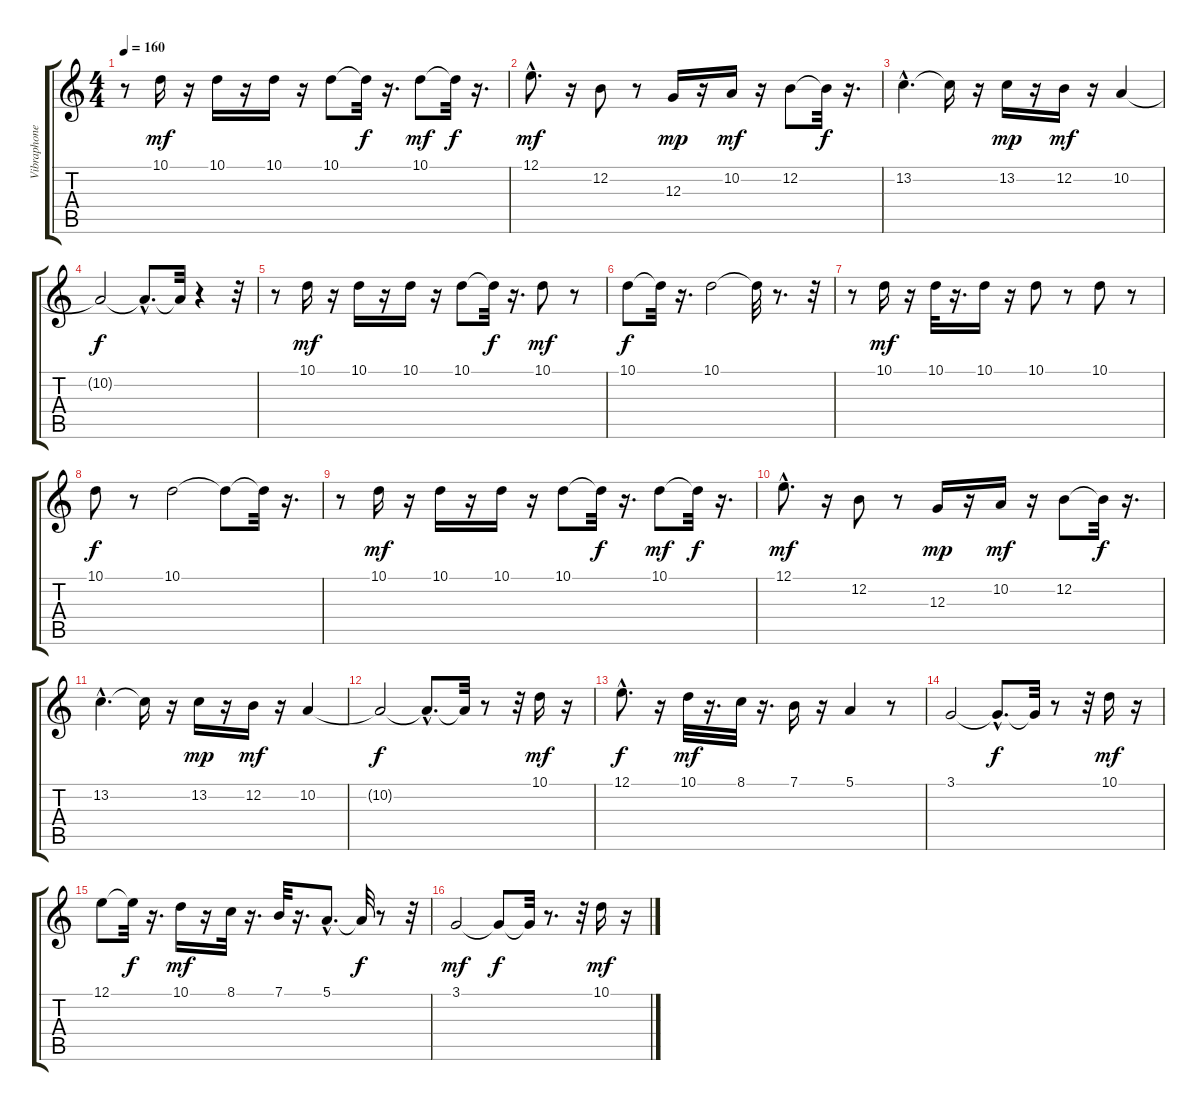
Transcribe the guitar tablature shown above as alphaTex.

\track ("Vibraphone" "Vibraphone") {instrument vibraphone}
\staff {score tabs}
\tuning (E4 B3 G3 D3 A2 E2) {hide}
\ts (4 4)
\tempo 160
\clef g2
\ks c
r.8{dy f} 10.1.16{dy mf} r.16 10.1.16 r.16 10.1.16 r.16 10.1.8 10.1{t}.32{dy f} r.16{d} 10.1.8{dy mf} 10.1{t}.32{dy f} r.16{d} |
12.1{hac}.8{d dy mf} r.16 12.2.8 r.8 12.3.16{dy mp} r.16 10.2.16{dy mf} r.16 12.2.8 12.2{t}.32{dy f} r.16{d} |
13.2{hac}.4{d} 13.2{t}.16 r.16 13.2.16{dy mp} r.16 12.2.16{dy mf} r.16 10.2.4 |
10.2{t}.2{dy f} 10.2{hac t}.8{d} 10.2{t}.32 r.4 r.32 |
r.8 10.1.16{dy mf} r.16 10.1.16 r.16 10.1.16 r.16 10.1.8 10.1{t}.32{dy f} r.16{d} 10.1.8{dy mf} r.8 |
10.1.8{dy f} 10.1{t}.32 r.16{d} 10.1.2 10.1{t}.32 r.8{d} r.32 |
r.8 10.1.16{dy mf} r.16 10.1.32 r.16{d} 10.1.16 r.16 10.1.8 r.8 10.1.8 r.8 |
10.1.8{dy f} r.8 10.1.2 10.1{t}.8 10.1{t}.32 r.16{d} |
r.8 10.1.16{dy mf} r.16 10.1.16 r.16 10.1.16 r.16 10.1.8 10.1{t}.32{dy f} r.16{d} 10.1.8{dy mf} 10.1{t}.32{dy f} r.16{d} |
12.1{hac}.8{d dy mf} r.16 12.2.8 r.8 12.3.16{dy mp} r.16 10.2.16{dy mf} r.16 12.2.8 12.2{t}.32{dy f} r.16{d} |
13.2{hac}.4{d} 13.2{t}.16 r.16 13.2.16{dy mp} r.16 12.2.16{dy mf} r.16 10.2.4 |
10.2{t}.2{dy f} 10.2{hac t}.8{d} 10.2{t}.32 r.8 r.32 10.1.16{dy mf} r.16 |
12.1{hac}.8{d dy f} r.16 10.1.32{dy mf} r.16{d} 8.1.32 r.16{d} 7.1.16 r.16 5.1.4 r.8 |
3.1.2 3.1{hac t}.8{d dy f} 3.1{t}.32 r.8 r.32 10.1.16{dy mf} r.16 |
12.1.8 12.1{t}.32{dy f} r.16{d} 10.1.16{dy mf} r.16 8.1.32 r.16{d} 7.1.32 r.16{d} 5.1{hac}.8{d} 5.1{t}.32{dy f} r.8 r.32 |
3.1.2{dy mf} 3.1{t}.8{dy f} 3.1{t}.32 r.8{d} r.32 10.1.16{dy mf} r.16
